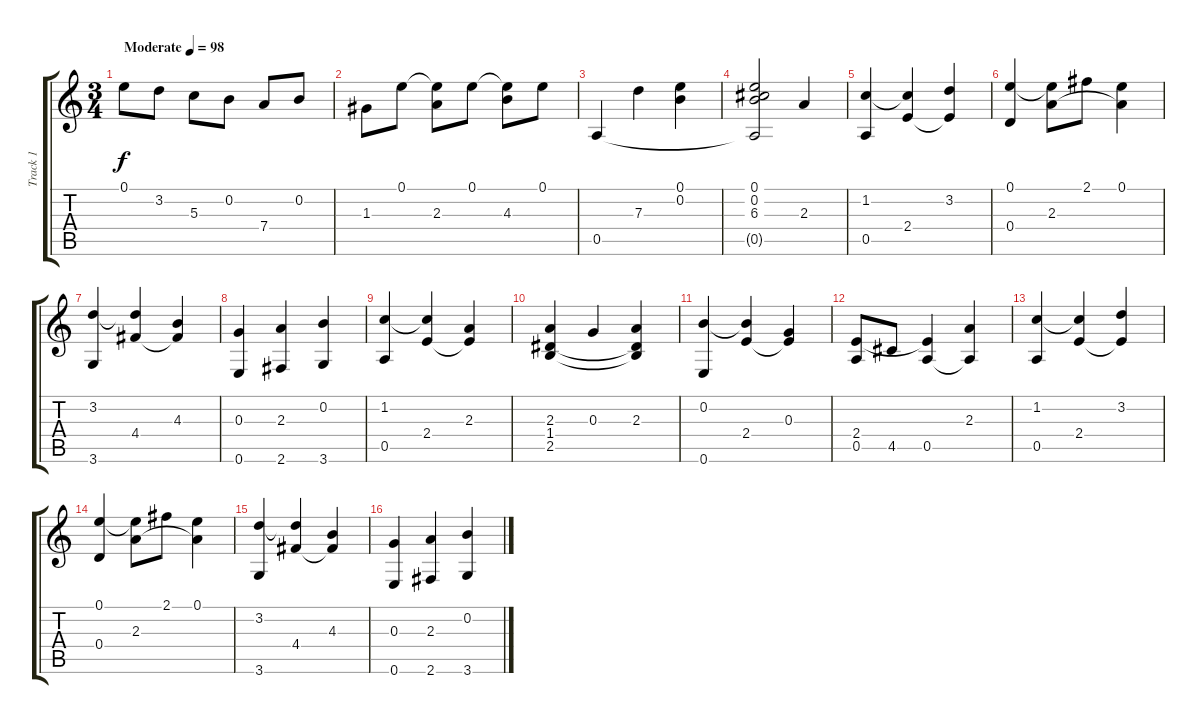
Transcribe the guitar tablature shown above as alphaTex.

\track ("Track 1" "Track 1") {instrument acousticguitarsteel}
\staff {score tabs}
\tuning (E4 B3 G3 D3 A2 E2) {hide}
\ts (3 4)
\tempo (98 "Moderate")
\clef g2
\ks c
0.1.8{dy f instrument acousticguitarsteel} 3.2.8 5.3.8 0.2.8 7.4.8 0.2.8 |
1.3.8 0.1.8 (0.1{t} 2.3).8 0.1.8 (0.1{t} 4.3).8 0.1.8 |
0.5.4 7.3.4 (0.1 0.2).4 |
(0.1 0.2 6.3 0.5{t}).2 2.3.4 |
(1.2 0.5).4 (1.2{t} 2.4).4 (3.2 2.4{t}).4 |
(0.1 0.4).4 (0.1{t} 2.3).8 2.1.8 (0.1 2.3{t}).4 |
(3.2 3.6).4 (3.2{t} 4.4).4 (4.3 4.4{t}).4 |
(0.3 0.6).4 (2.3 2.6).4 (0.2 3.6).4 |
(1.2 0.5).4 (1.2{t} 2.4).4 (2.3 2.4{t}).4 |
(2.3 1.4 2.5).4 0.3.4 (2.3 1.4{t} 2.5{t}).4 |
(0.2 0.6).4 (0.2{t} 2.4).4 (0.3 2.4{t}).4 |
(2.4 0.5).8 4.5.8 (2.4{t} 0.5).4 (2.3 0.5{t}).4 |
(1.2 0.5).4 (1.2{t} 2.4).4 (3.2 2.4{t}).4 |
(0.1 0.4).4 (0.1{t} 2.3).8 2.1.8 (0.1 2.3{t}).4 |
(3.2 3.6).4 (3.2{t} 4.4).4 (4.3 4.4{t}).4 |
(0.3 0.6).4 (2.3 2.6).4 (0.2 3.6).4
